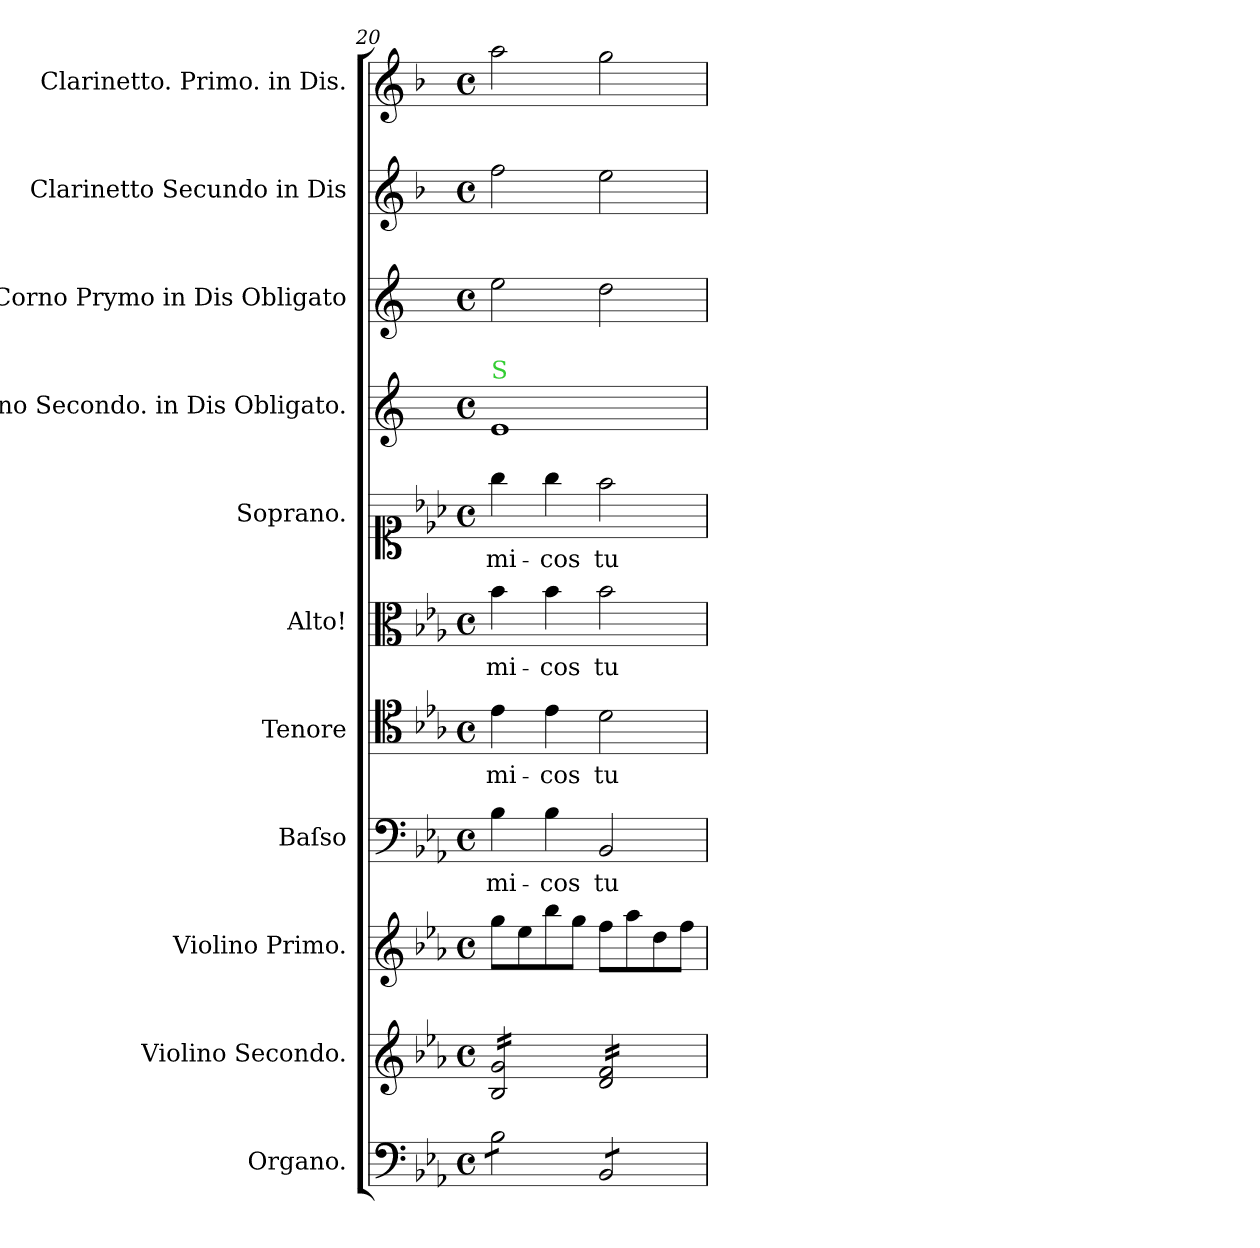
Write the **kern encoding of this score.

**kern	**kern	**kern	**kern	**text	**kern	**text	**kern	**text	**kern	**text	**kern	**kern	**kern	**kern
*part11	*part10	*part9	*part8	*part8	*part7	*part7	*part6	*part6	*part5	*part5	*part4	*part3	*part2	*part1
*staff11	*staff10	*staff9	*staff8	*staff8	*staff7	*staff7	*staff6	*staff6	*staff5	*staff5	*staff4	*staff3	*staff2	*staff1
*I"Organo.	*I"Violino Secondo.	*I"Violino Primo.	*I"Baſso	*	*I"Tenore	*	*I"Alto!	*	*I"Soprano.	*	*I"Corno Secondo. in Dis Obligato.	*I"Corno Prymo in Dis Obligato	*I"Clarinetto Secundo in Dis	*I"Clarinetto. Primo. in Dis.
*I'org	*I'vl2	*I'vl1	*I'B	*	*I'T	*	*I'A	*	*I'S	*	*I'cor2	*I'cor1	*I'Cl.	*I'Cl.
*clefF4	*clefG2	*clefG2	*clefF4	*	*clefC4	*	*clefC3	*	*clefC1	*	*clefG2	*clefG2	*clefG2	*clefG2
*	*	*	*	*	*	*	*	*	*	*	*ITrd5c9	*ITrd5c9	*ITrd1c2	*ITrd1c2
*k[b-e-a-]	*k[b-e-a-]	*k[b-e-a-]	*k[b-e-a-]	*	*k[b-e-a-]	*	*k[b-e-a-]	*	*k[b-e-a-]	*	*k[b-e-a-]	*k[b-e-a-]	*k[b-e-a-]	*k[b-e-a-]
*M4/4	*M4/4	*M4/4	*M4/4	*	*M4/4	*	*M4/4	*	*M4/4	*	*M4/4	*M4/4	*M4/4	*M4/4
*met(c)	*met(c)	*met(c)	*met(c)	*	*met(c)	*	*met(c)	*	*met(c)	*	*met(c)	*met(c)	*met(c)	*met(c)
=20	=20	=20	=20	=20	=20	=20	=20	=20	=20	=20	=20	=20	=20	=20
!	!	!	!	!	!	!	!	!	!	!	!LO:TX:a:color=limegreen:t=S	!	!	!
*tremolo	*	*	*	*	*	*	*	*	*	*	*	*	*	*
*	*tremolo	*	*	*	*	*	*	*	*	*	*	*	*	*
8B-\L	16B-/ 16g/LL	8gg\L	4B-\	mi-	4e-\	-mi-	4b-\	-mi-	4gg\	-mi-	1G	2g\	2ee-\	2gg\
.	16B-/ 16g/	.	.	.	.	.	.	.	.	.	.	.	.	.
8B-\	16B-/ 16g/	8ee-\	.	.	.	.	.	.	.	.	.	.	.	.
.	16B-/ 16g/	.	.	.	.	.	.	.	.	.	.	.	.	.
8B-\	16B-/ 16g/	8bb-\	4B-\	-cos	4e-\	-cos	4b-\	-cos	4gg\	-cos	.	.	.	.
.	16B-/ 16g/	.	.	.	.	.	.	.	.	.	.	.	.	.
8B-\J	16B-/ 16g/	8gg\J	.	.	.	.	.	.	.	.	.	.	.	.
.	16B-/ 16g/JJ	.	.	.	.	.	.	.	.	.	.	.	.	.
8BB-/L	16d/ 16f/LL	8ff\L	2BB-/	tu-	2d\	tu-	2b-\	tu-	2ff\	tu-	.	2f\	2dd\	2ff\
.	16d/ 16f/	.	.	.	.	.	.	.	.	.	.	.	.	.
8BB-/	16d/ 16f/	8aa-\	.	.	.	.	.	.	.	.	.	.	.	.
.	16d/ 16f/	.	.	.	.	.	.	.	.	.	.	.	.	.
8BB-/	16d/ 16f/	8dd\	.	.	.	.	.	.	.	.	.	.	.	.
.	16d/ 16f/	.	.	.	.	.	.	.	.	.	.	.	.	.
8BB-/J	16d/ 16f/	8ff\J	.	.	.	.	.	.	.	.	.	.	.	.
*Xtremolo	*	*	*	*	*	*	*	*	*	*	*	*	*	*
.	16d/ 16f/JJ	.	.	.	.	.	.	.	.	.	.	.	.	.
*	*Xtremolo	*	*	*	*	*	*	*	*	*	*	*	*	*
=	=	=	=	=	=	=	=	=	=	=	=	=	=	=
*-	*-	*-	*-	*-	*-	*-	*-	*-	*-	*-	*-	*-	*-	*-
